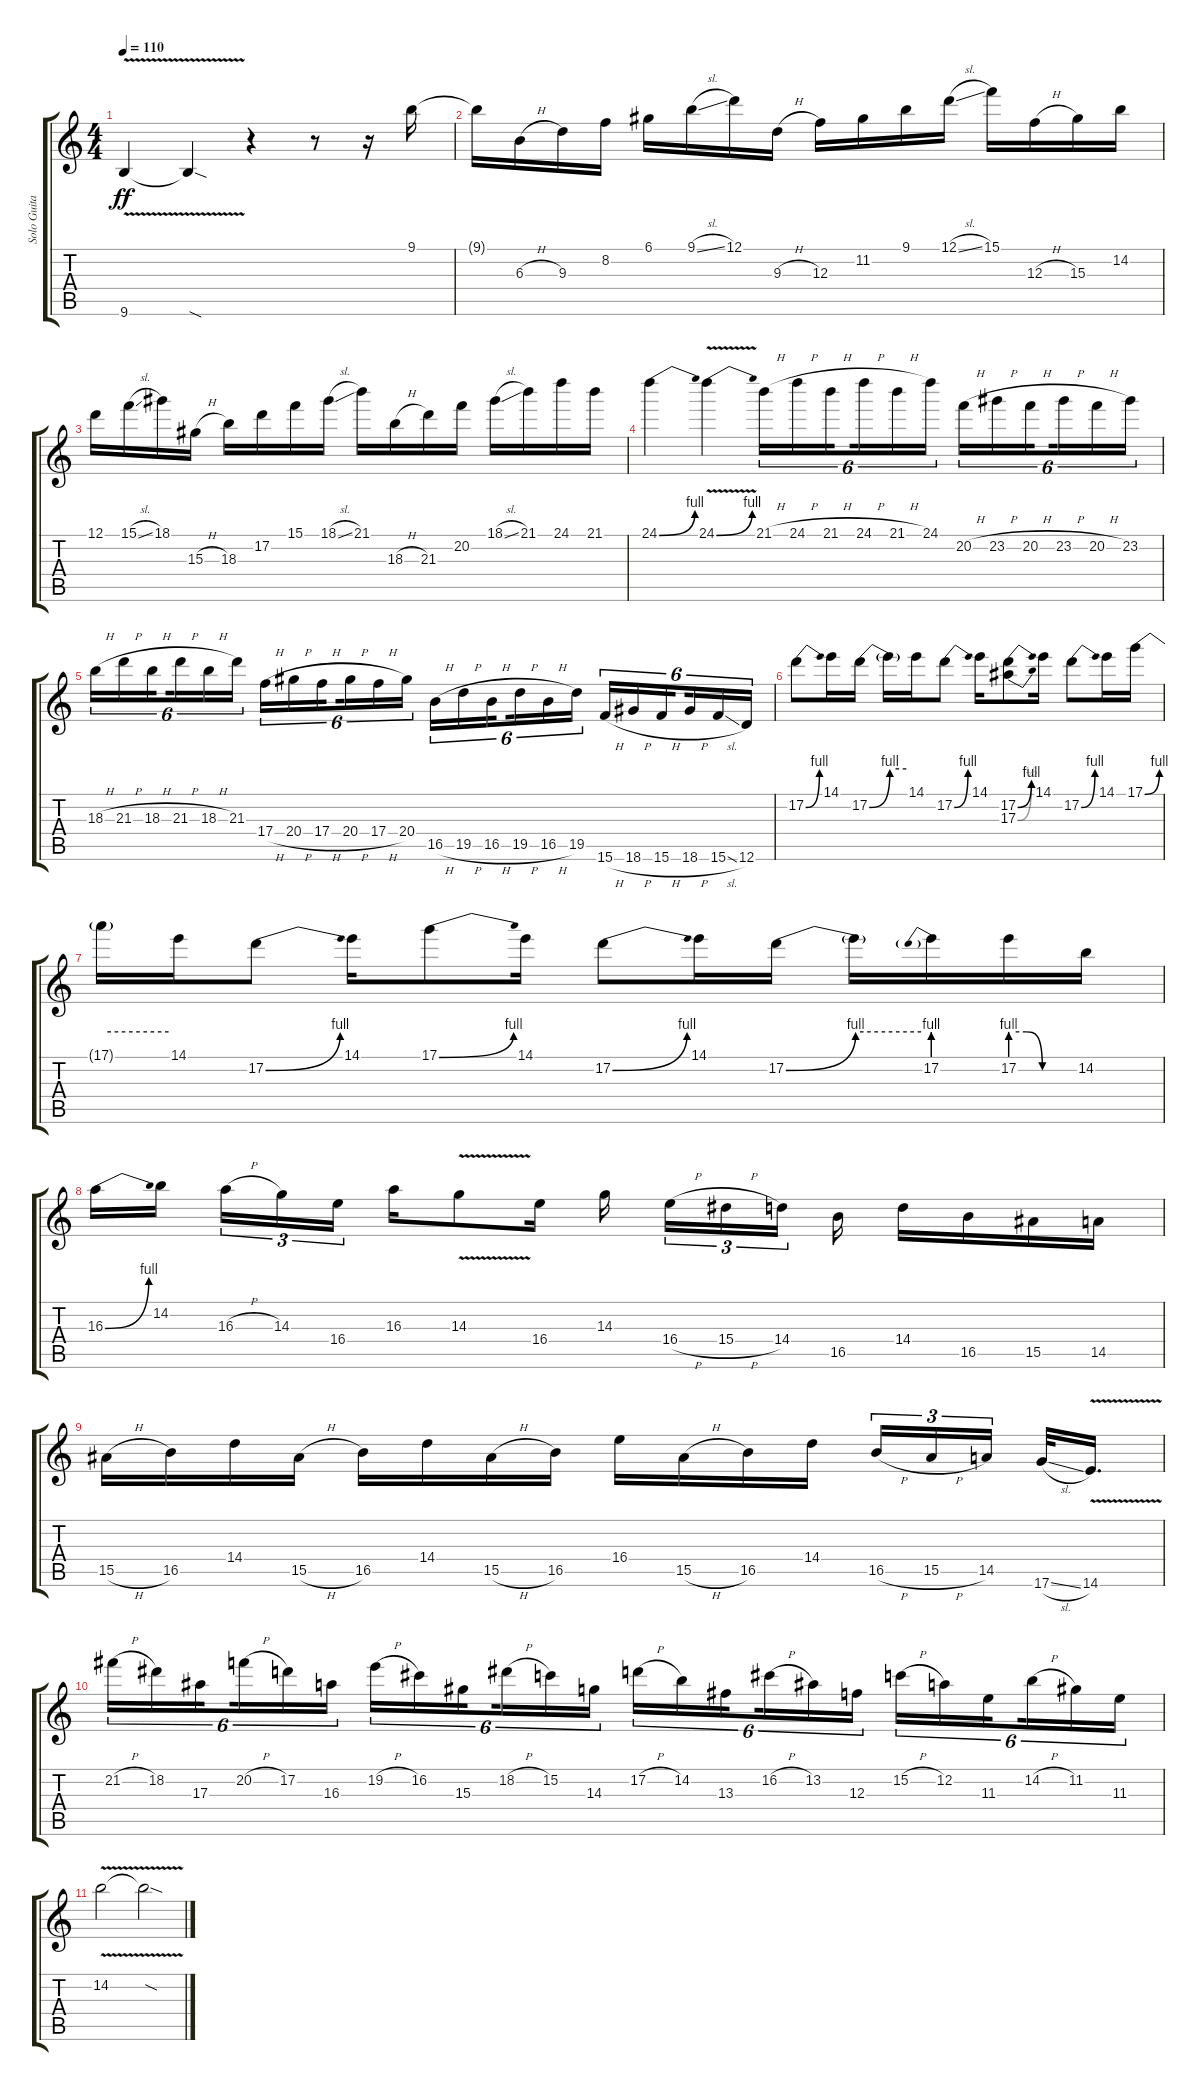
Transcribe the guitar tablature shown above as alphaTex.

\track ("Solo Guitar" "Solo Guita") {instrument distortionguitar}
\staff {score tabs}
\tuning (D4 A3 F3 C3 G2 D2) {hide}
\ts (4 4)
\tempo 110
\clef g2
\ks c
9.6{v}.4{dy ff} 9.6{sod t}.4 r.4 r.8 r.16 9.1.16 |
9.1{t}.16 6.3{h}.16 9.3.16 8.2.16 6.1.16 9.1{sl}.16 12.1.16 9.3{h}.16 12.3.16 11.2.16 9.1.16 12.1{sl}.16 15.1.16 12.3{h}.16 15.3.16 14.2.16 |
12.1.16 15.1{sl}.16 18.1.16 15.3{h}.16 18.3.16 17.2.16 15.1.16 18.1{sl}.16 21.1.16 18.3{h}.16 21.3.16 20.2.16 18.1{sl}.16 21.1.16 24.1.16 21.1.16 |
24.1{be (bend 0 0 60 4)}.4 24.1{be (bend 0 0 60 4) v}.4 21.1{h}.16{tu (6 4)} 24.1{h}.16{tu (6 4)} 21.1{h}.16{tu (6 4) beam splitsecondary} 24.1{h}.16{tu (6 4)} 21.1{h}.16{tu (6 4)} 24.1.16{tu (6 4)} 20.2{h}.16{tu (6 4)} 23.2{h}.16{tu (6 4)} 20.2{h}.16{tu (6 4) beam splitsecondary} 23.2{h}.16{tu (6 4)} 20.2{h}.16{tu (6 4)} 23.2.16{tu (6 4)} |
18.3{h}.16{tu (6 4)} 21.3{h}.16{tu (6 4)} 18.3{h}.16{tu (6 4) beam splitsecondary} 21.3{h}.16{tu (6 4)} 18.3{h}.16{tu (6 4)} 21.3.16{tu (6 4)} 17.4{h}.16{tu (6 4)} 20.4{h}.16{tu (6 4)} 17.4{h}.16{tu (6 4) beam splitsecondary} 20.4{h}.16{tu (6 4)} 17.4{h}.16{tu (6 4)} 20.4.16{tu (6 4)} 16.5{h}.16{tu (6 4)} 19.5{h}.16{tu (6 4)} 16.5{h}.16{tu (6 4) beam splitsecondary} 19.5{h}.16{tu (6 4)} 16.5{h}.16{tu (6 4)} 19.5.16{tu (6 4)} 15.6{h}.16{tu (6 4)} 18.6{h}.16{tu (6 4)} 15.6{h}.16{tu (6 4) beam splitsecondary} 18.6{h}.16{tu (6 4)} 15.6{sl}.16{tu (6 4)} 12.6.16{tu (6 4)} |
17.2{be (bend 0 0 60 4)}.8 14.1.16 17.2{be (bend 0 0 60 4)}.16 17.2{be (hold 0 4 60 4) t}.16 14.1.16 17.2{be (bend 0 0 60 4)}.8 14.1.16 (17.2{be (bend 0 0 60 4)} 17.3{be (bend 0 0 60 2)}).8 14.1.16 17.2{be (bend 0 0 60 4)}.8 14.1.16 17.1{be (bend 0 0 60 4)}.16 |
17.1{be (hold 0 4 60 4) t}.16 14.1.16 17.2{be (bend 0 0 60 4)}.8 14.1.16 17.1{be (bend 0 0 60 4)}.8 14.1.16 17.2{be (bend 0 0 60 4)}.8 14.1.16 17.2{be (bend 0 0 60 4)}.16 17.2{be (hold 0 4 60 4) t}.16 17.2{be (prebend 0 4 60 4)}.16 17.2{be (custom 0 4 15 4 30 0 60 0)}.16 14.2.16 |
16.3{be (bend 0 0 60 4)}.16 14.2.16{beam splitsecondary} 16.3{h}.16{tu (3 2)} 14.3.16{tu (3 2)} 16.4.16{tu (3 2)} 16.3.16 14.3{v}.8 16.4.16 14.3.16{beam splitsecondary} 16.4{h}.16{tu (3 2)} 15.4{h}.16{tu (3 2)} 14.4.16{tu (3 2) beam splitsecondary} 16.5.16 14.4.16 16.5.16 15.5.16 14.5.16 |
15.5{h}.16 16.5.16 14.4.16 15.5{h}.16 16.5.16 14.4.16 15.5{h}.16 16.5.16 16.4.16 15.5{h}.16 16.5.16 14.4.16 16.5{h}.16{tu (3 2)} 15.5{h}.16{tu (3 2)} 14.5.16{tu (3 2) beam splitsecondary} 17.6{sl}.32 14.6{v}.16{d} |
21.2{h}.16{tu (6 4)} 18.2.16{tu (6 4)} 17.3.16{tu (6 4) beam splitsecondary} 20.2{h}.16{tu (6 4)} 17.2.16{tu (6 4)} 16.3.16{tu (6 4)} 19.2{h}.16{tu (6 4)} 16.2.16{tu (6 4)} 15.3.16{tu (6 4) beam splitsecondary} 18.2{h}.16{tu (6 4)} 15.2.16{tu (6 4)} 14.3.16{tu (6 4)} 17.2{h}.16{tu (6 4)} 14.2.16{tu (6 4)} 13.3.16{tu (6 4) beam splitsecondary} 16.2{h}.16{tu (6 4)} 13.2.16{tu (6 4)} 12.3.16{tu (6 4)} 15.2{h}.16{tu (6 4)} 12.2.16{tu (6 4)} 11.3.16{tu (6 4) beam splitsecondary} 14.2{h}.16{tu (6 4)} 11.2.16{tu (6 4)} 11.3.16{tu (6 4)} |
14.2{v}.2 14.2{sod t}.2
